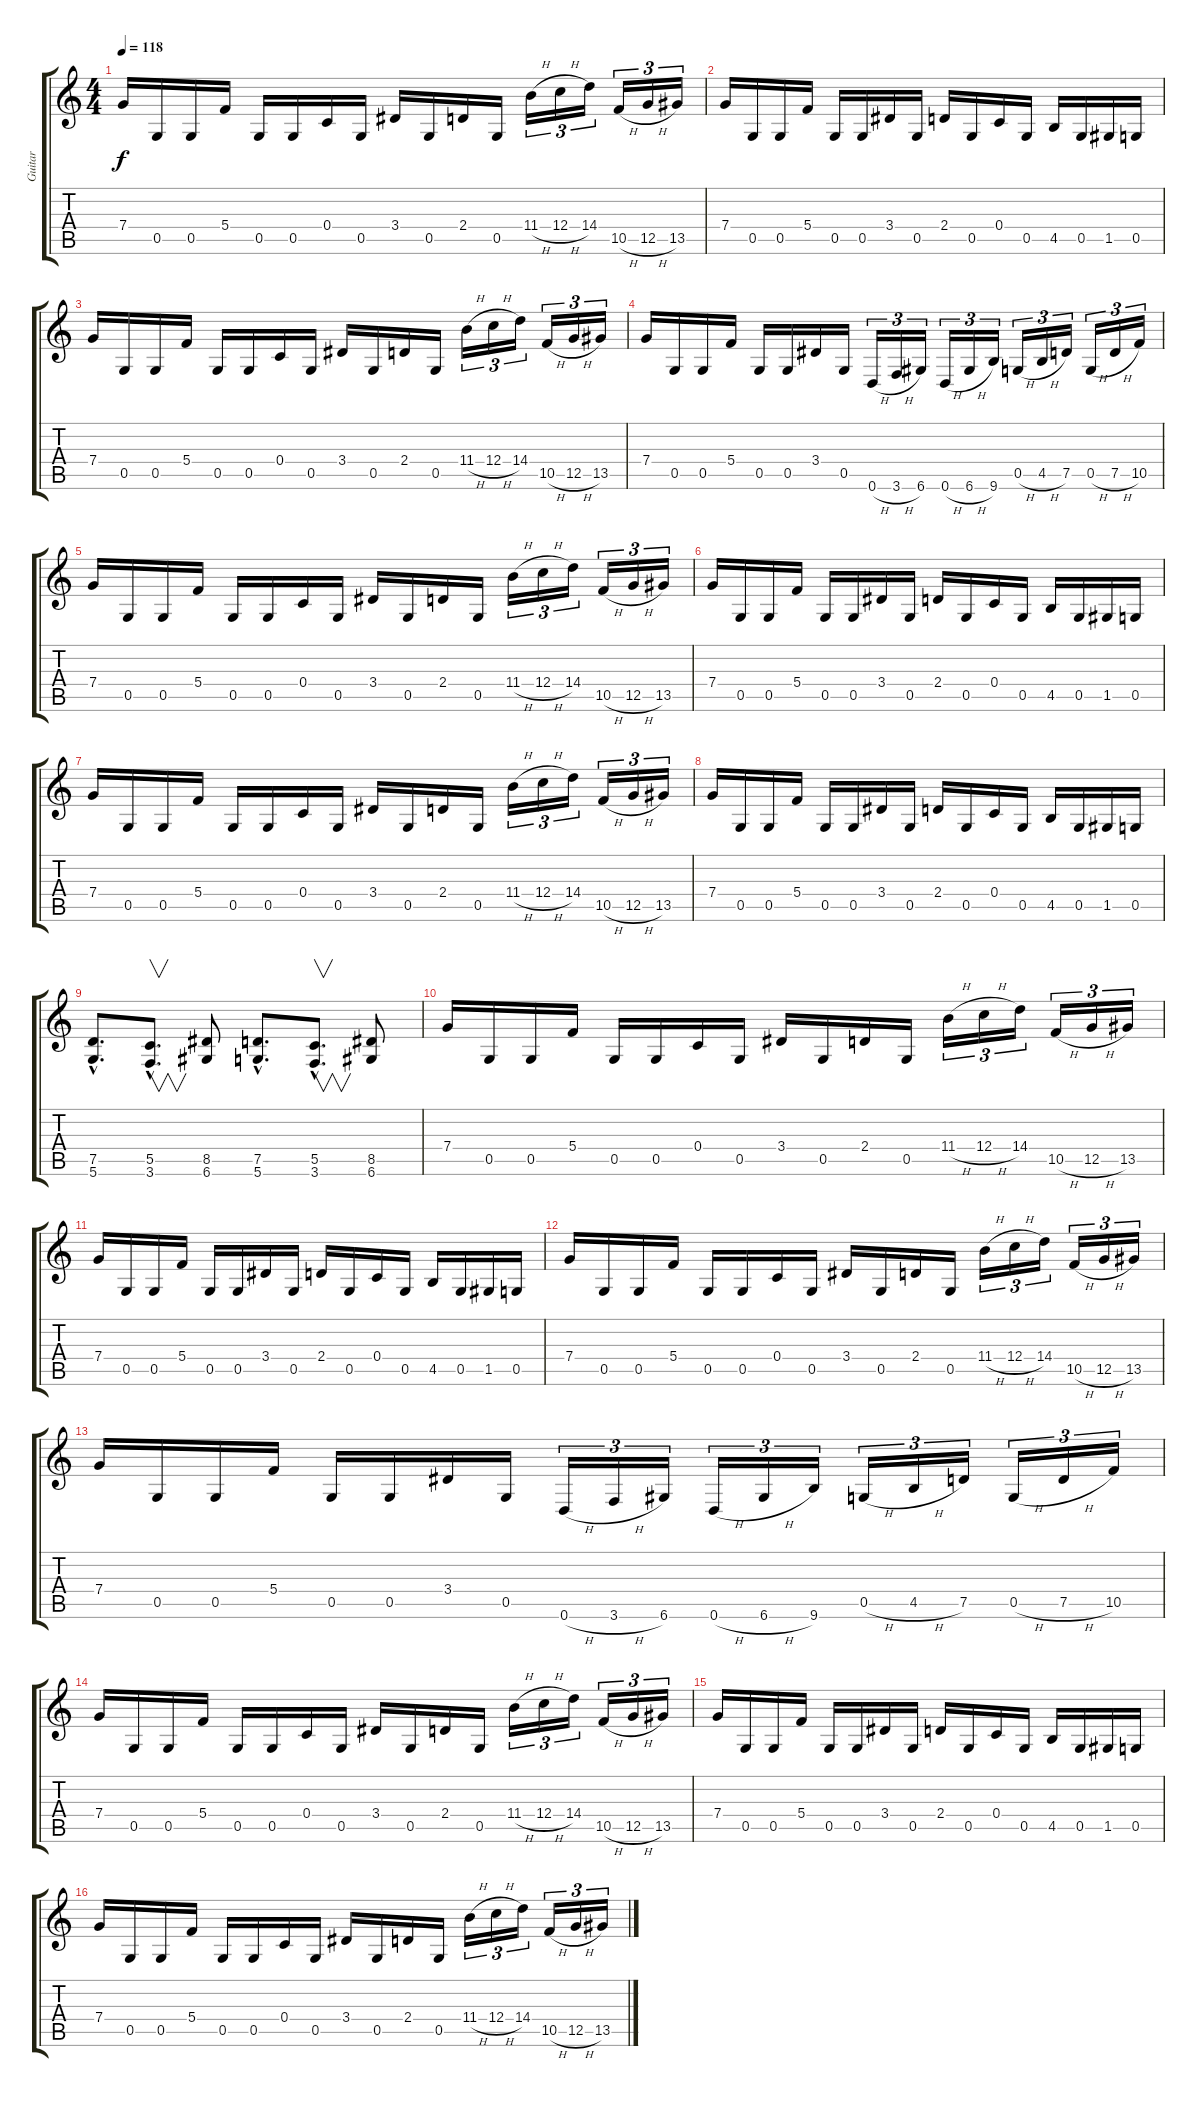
\track ("Guitar" "Guitar") {instrument distortionguitar}
\staff {score tabs}
\tuning (D4 A3 F3 C3 G2 D2) {hide}
\ts (4 4)
\tempo 118
\clef g2
\ks c
7.4.16{dy f} 0.5.16 0.5.16 5.4.16 0.5.16 0.5.16 0.4.16 0.5.16 3.4.16 0.5.16 2.4.16 0.5.16 11.4{h}.16{tu (3 2)} 12.4{h}.16{tu (3 2)} 14.4.16{tu (3 2)} 10.5{h}.16{tu (3 2)} 12.5{h}.16{tu (3 2)} 13.5.16{tu (3 2)} |
7.4.16 0.5.16 0.5.16 5.4.16 0.5.16 0.5.16 3.4.16 0.5.16 2.4.16 0.5.16 0.4.16 0.5.16 4.5.16 0.5.16 1.5.16 0.5.16 |
7.4.16 0.5.16 0.5.16 5.4.16 0.5.16 0.5.16 0.4.16 0.5.16 3.4.16 0.5.16 2.4.16 0.5.16 11.4{h}.16{tu (3 2)} 12.4{h}.16{tu (3 2)} 14.4.16{tu (3 2)} 10.5{h}.16{tu (3 2)} 12.5{h}.16{tu (3 2)} 13.5.16{tu (3 2)} |
7.4.16 0.5.16 0.5.16 5.4.16 0.5.16 0.5.16 3.4.16 0.5.16 0.6{h}.16{tu (3 2)} 3.6{h}.16{tu (3 2)} 6.6.16{tu (3 2)} 0.6{h}.16{tu (3 2)} 6.6{h}.16{tu (3 2)} 9.6.16{tu (3 2)} 0.5{h}.16{tu (3 2)} 4.5{h}.16{tu (3 2)} 7.5.16{tu (3 2)} 0.5{h}.16{tu (3 2)} 7.5{h}.16{tu (3 2)} 10.5.16{tu (3 2)} |
7.4.16 0.5.16 0.5.16 5.4.16 0.5.16 0.5.16 0.4.16 0.5.16 3.4.16 0.5.16 2.4.16 0.5.16 11.4{h}.16{tu (3 2)} 12.4{h}.16{tu (3 2)} 14.4.16{tu (3 2)} 10.5{h}.16{tu (3 2)} 12.5{h}.16{tu (3 2)} 13.5.16{tu (3 2)} |
7.4.16 0.5.16 0.5.16 5.4.16 0.5.16 0.5.16 3.4.16 0.5.16 2.4.16 0.5.16 0.4.16 0.5.16 4.5.16 0.5.16 1.5.16 0.5.16 |
7.4.16 0.5.16 0.5.16 5.4.16 0.5.16 0.5.16 0.4.16 0.5.16 3.4.16 0.5.16 2.4.16 0.5.16 11.4{h}.16{tu (3 2)} 12.4{h}.16{tu (3 2)} 14.4.16{tu (3 2)} 10.5{h}.16{tu (3 2)} 12.5{h}.16{tu (3 2)} 13.5.16{tu (3 2)} |
7.4.16 0.5.16 0.5.16 5.4.16 0.5.16 0.5.16 3.4.16 0.5.16 2.4.16 0.5.16 0.4.16 0.5.16 4.5.16 0.5.16 1.5.16 0.5.16 |
(7.5{hac} 5.6{hac}).8{d} (5.5{hac} 3.6{hac}).8{v d} (8.5 6.6).8 (7.5{hac} 5.6{hac}).8{d} (5.5{hac} 3.6{hac}).8{v d} (8.5 6.6).8 |
7.4.16 0.5.16 0.5.16 5.4.16 0.5.16 0.5.16 0.4.16 0.5.16 3.4.16 0.5.16 2.4.16 0.5.16 11.4{h}.16{tu (3 2)} 12.4{h}.16{tu (3 2)} 14.4.16{tu (3 2)} 10.5{h}.16{tu (3 2)} 12.5{h}.16{tu (3 2)} 13.5.16{tu (3 2)} |
7.4.16 0.5.16 0.5.16 5.4.16 0.5.16 0.5.16 3.4.16 0.5.16 2.4.16 0.5.16 0.4.16 0.5.16 4.5.16 0.5.16 1.5.16 0.5.16 |
7.4.16 0.5.16 0.5.16 5.4.16 0.5.16 0.5.16 0.4.16 0.5.16 3.4.16 0.5.16 2.4.16 0.5.16 11.4{h}.16{tu (3 2)} 12.4{h}.16{tu (3 2)} 14.4.16{tu (3 2)} 10.5{h}.16{tu (3 2)} 12.5{h}.16{tu (3 2)} 13.5.16{tu (3 2)} |
7.4.16 0.5.16 0.5.16 5.4.16 0.5.16 0.5.16 3.4.16 0.5.16 0.6{h}.16{tu (3 2)} 3.6{h}.16{tu (3 2)} 6.6.16{tu (3 2)} 0.6{h}.16{tu (3 2)} 6.6{h}.16{tu (3 2)} 9.6.16{tu (3 2)} 0.5{h}.16{tu (3 2)} 4.5{h}.16{tu (3 2)} 7.5.16{tu (3 2)} 0.5{h}.16{tu (3 2)} 7.5{h}.16{tu (3 2)} 10.5.16{tu (3 2)} |
7.4.16 0.5.16 0.5.16 5.4.16 0.5.16 0.5.16 0.4.16 0.5.16 3.4.16 0.5.16 2.4.16 0.5.16 11.4{h}.16{tu (3 2)} 12.4{h}.16{tu (3 2)} 14.4.16{tu (3 2)} 10.5{h}.16{tu (3 2)} 12.5{h}.16{tu (3 2)} 13.5.16{tu (3 2)} |
7.4.16 0.5.16 0.5.16 5.4.16 0.5.16 0.5.16 3.4.16 0.5.16 2.4.16 0.5.16 0.4.16 0.5.16 4.5.16 0.5.16 1.5.16 0.5.16 |
7.4.16 0.5.16 0.5.16 5.4.16 0.5.16 0.5.16 0.4.16 0.5.16 3.4.16 0.5.16 2.4.16 0.5.16 11.4{h}.16{tu (3 2)} 12.4{h}.16{tu (3 2)} 14.4.16{tu (3 2)} 10.5{h}.16{tu (3 2)} 12.5{h}.16{tu (3 2)} 13.5.16{tu (3 2)}
